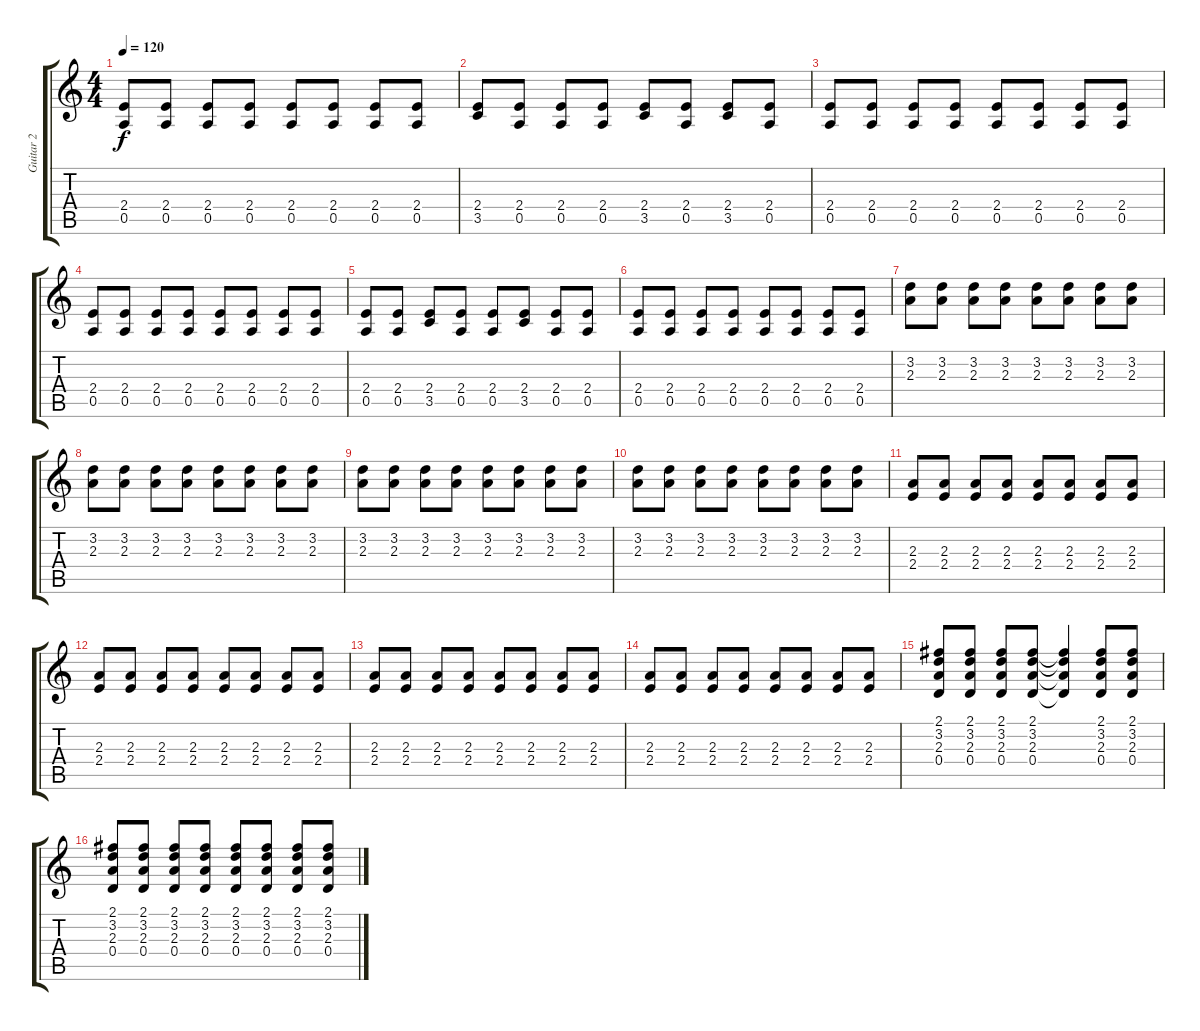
\track ("Guitar 2" "Guitar 2") {instrument overdrivenguitar}
\staff {score tabs}
\tuning (E4 B3 G3 D3 A2 E2) {hide}
\ts (4 4)
\tempo 120
\clef g2
\ks c
(2.4 0.5).8{dy f} (2.4 0.5).8 (2.4 0.5).8 (2.4 0.5).8 (2.4 0.5).8 (2.4 0.5).8 (2.4 0.5).8 (2.4 0.5).8 |
(2.4 3.5).8 (2.4 0.5).8 (2.4 0.5).8 (2.4 0.5).8 (2.4 3.5).8 (2.4 0.5).8 (2.4 3.5).8 (2.4 0.5).8 |
(2.4 0.5).8 (2.4 0.5).8 (2.4 0.5).8 (2.4 0.5).8 (2.4 0.5).8 (2.4 0.5).8 (2.4 0.5).8 (2.4 0.5).8 |
(2.4 0.5).8 (2.4 0.5).8 (2.4 0.5).8 (2.4 0.5).8 (2.4 0.5).8 (2.4 0.5).8 (2.4 0.5).8 (2.4 0.5).8 |
(2.4 0.5).8 (2.4 0.5).8 (2.4 3.5).8 (2.4 0.5).8 (2.4 0.5).8 (2.4 3.5).8 (2.4 0.5).8 (2.4 0.5).8 |
(2.4 0.5).8 (2.4 0.5).8 (2.4 0.5).8 (2.4 0.5).8 (2.4 0.5).8 (2.4 0.5).8 (2.4 0.5).8 (2.4 0.5).8 |
(3.2 2.3).8 (3.2 2.3).8 (3.2 2.3).8 (3.2 2.3).8 (3.2 2.3).8 (3.2 2.3).8 (3.2 2.3).8 (3.2 2.3).8 |
(3.2 2.3).8 (3.2 2.3).8 (3.2 2.3).8 (3.2 2.3).8 (3.2 2.3).8 (3.2 2.3).8 (3.2 2.3).8 (3.2 2.3).8 |
(3.2 2.3).8 (3.2 2.3).8 (3.2 2.3).8 (3.2 2.3).8 (3.2 2.3).8 (3.2 2.3).8 (3.2 2.3).8 (3.2 2.3).8 |
(3.2 2.3).8 (3.2 2.3).8 (3.2 2.3).8 (3.2 2.3).8 (3.2 2.3).8 (3.2 2.3).8 (3.2 2.3).8 (3.2 2.3).8 |
(2.3 2.4).8 (2.3 2.4).8 (2.3 2.4).8 (2.3 2.4).8 (2.3 2.4).8 (2.3 2.4).8 (2.3 2.4).8 (2.3 2.4).8 |
(2.3 2.4).8 (2.3 2.4).8 (2.3 2.4).8 (2.3 2.4).8 (2.3 2.4).8 (2.3 2.4).8 (2.3 2.4).8 (2.3 2.4).8 |
(2.3 2.4).8 (2.3 2.4).8 (2.3 2.4).8 (2.3 2.4).8 (2.3 2.4).8 (2.3 2.4).8 (2.3 2.4).8 (2.3 2.4).8 |
(2.3 2.4).8 (2.3 2.4).8 (2.3 2.4).8 (2.3 2.4).8 (2.3 2.4).8 (2.3 2.4).8 (2.3 2.4).8 (2.3 2.4).8 |
(2.1 3.2 2.3 0.4).8 (2.1 3.2 2.3 0.4).8 (2.1 3.2 2.3 0.4).8 (2.1 3.2 2.3 0.4).8 (2.1{t} 3.2{t} 2.3{t} 0.4{t}).4 (2.1 3.2 2.3 0.4).8 (2.1 3.2 2.3 0.4).8 |
(2.1 3.2 2.3 0.4).8 (2.1 3.2 2.3 0.4).8 (2.1 3.2 2.3 0.4).8 (2.1 3.2 2.3 0.4).8 (2.1 3.2 2.3 0.4).8 (2.1 3.2 2.3 0.4).8 (2.1 3.2 2.3 0.4).8 (2.1 3.2 2.3 0.4).8
